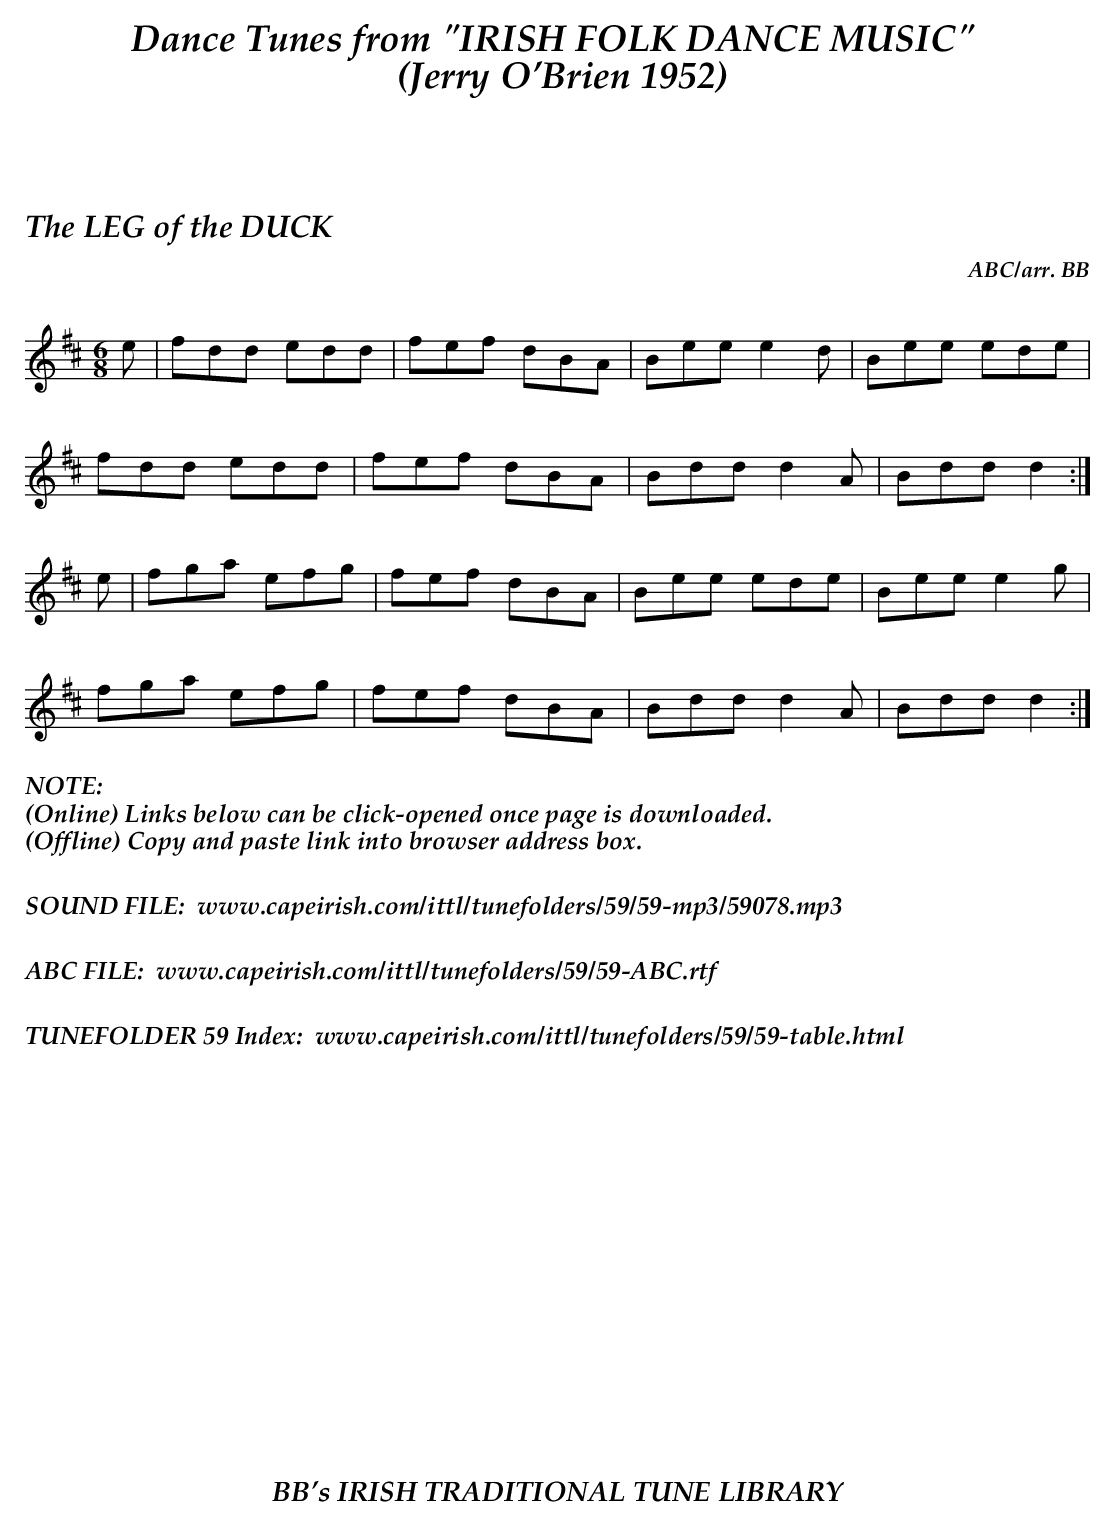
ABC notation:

X:1
T:LEG of the DUCK, The
C:ABC/arr. BB
M:6/8
L:1/8
K:D
e|fdd edd|fef dBA|Bee e2 d|Bee ede|
fdd edd|fef dBA|Bdd d2A|Bdd d2:|
e|fga efg|fef dBA|Bee ede|Bee e2g|
fga efg|fef dBA|Bdd d2A|Bdd d2:|
%%textfont "Palatino-BoldItalic" 16
%%begintext
%%NOTE:
(Online) Links below can be click-opened once page is downloaded.
(Offline) Copy and paste link into browser address box.
%%
%%
SOUND FILE:  www.capeirish.com/ittl/tunefolders/59/59-mp3/59078.mp3
%%
%%
ABC FILE:  www.capeirish.com/ittl/tunefolders/59/59-ABC.rtf
%%
%%
TUNEFOLDER 59 Index:  www.capeirish.com/ittl/tunefolders/59/59-table.html
